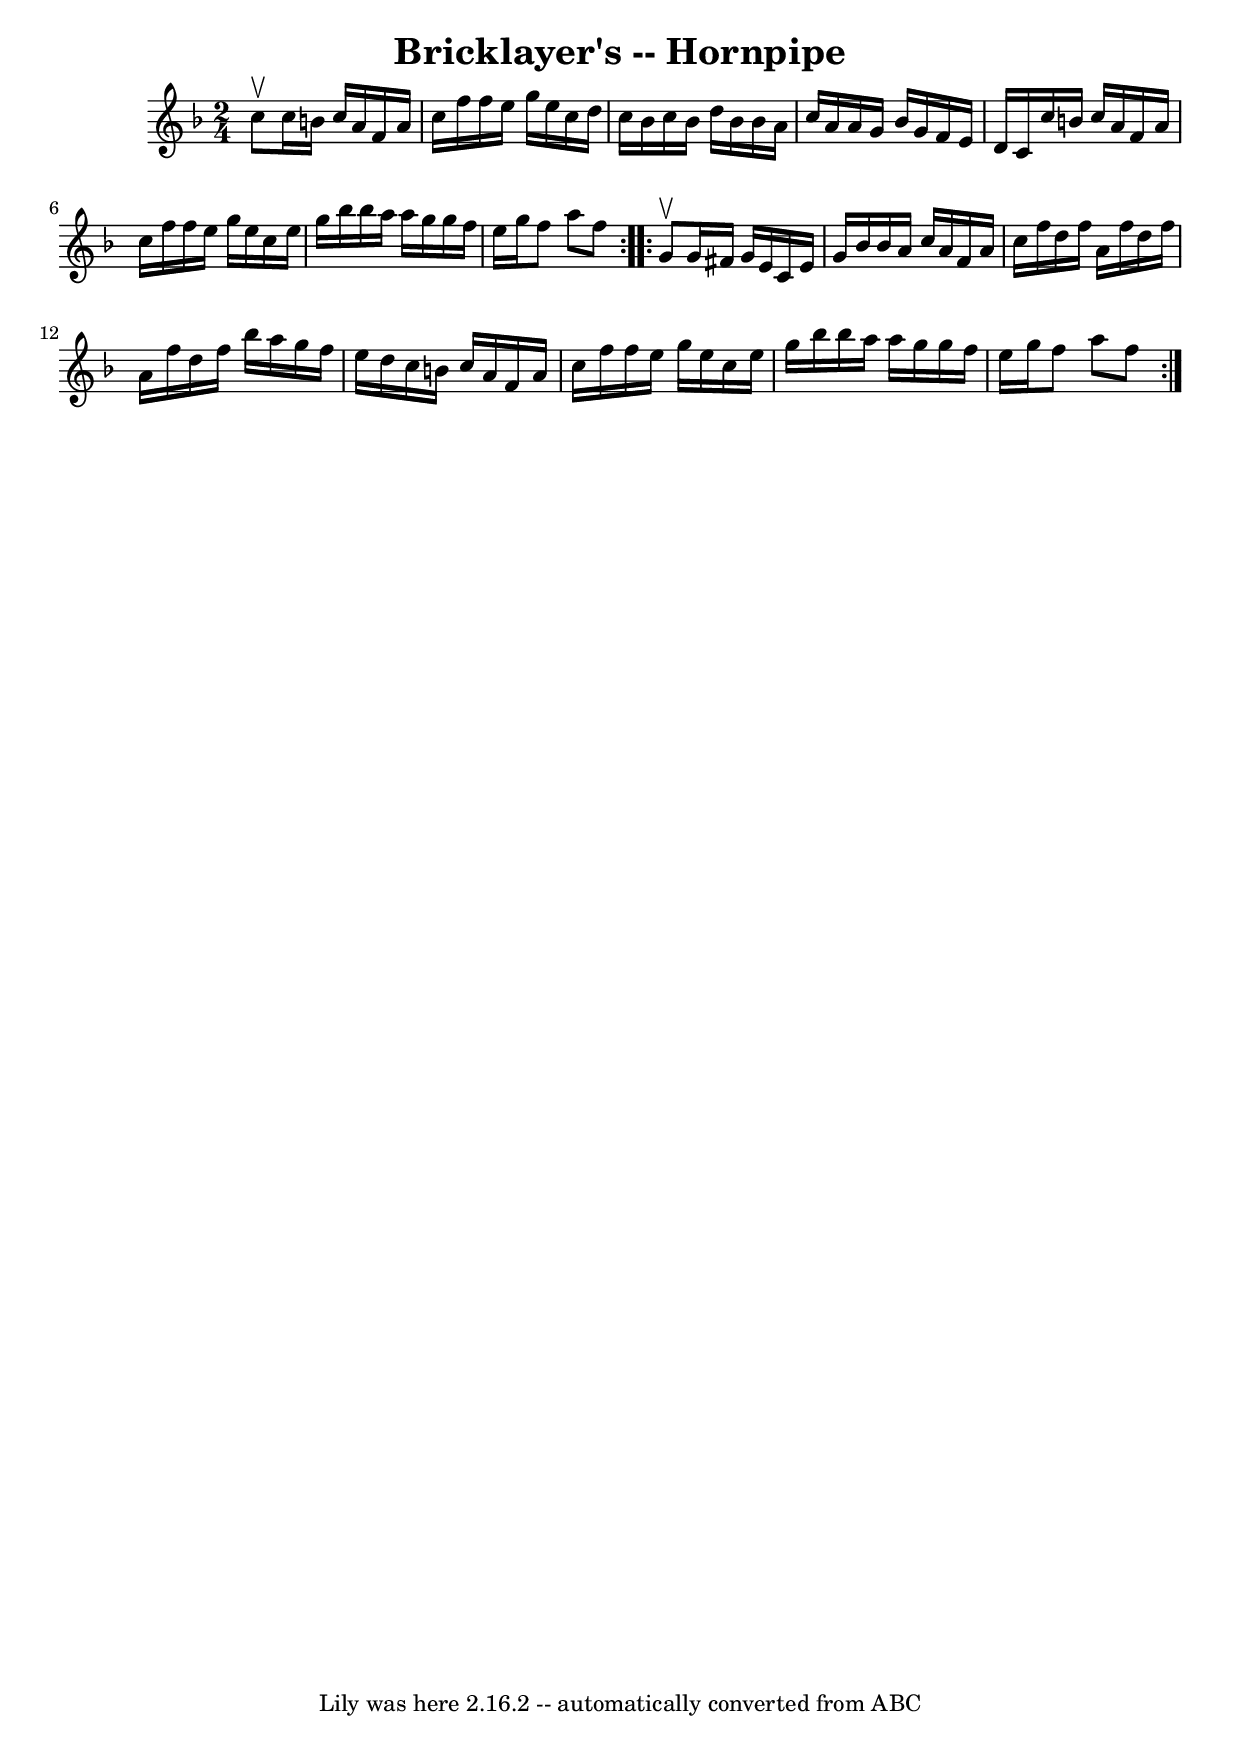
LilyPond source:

\version "2.16.2"
\include "Mammoth.ily"
\header {
  %% book = "Cole's 1000 Fiddle Tunes"
  crossRefNumber = "1"
  footnotes = ""
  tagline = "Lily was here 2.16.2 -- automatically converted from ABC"
  title = "Bricklayer's -- Hornpipe"

}
voicedefault =  {



  \repeat volta 2 {

    \time 2/4 
    \key f \major
 c''8^\upbow |
    c''16 b'16 c''16    
    a'16 f'16 a'16 c''16 f''16  |
    f''16 e''16 g''16    
    e''16 c''16 d''16 c''16 bes'16  |
    c''16 bes'16 d''16 
    bes'16 bes'16 a'16 c''16 a'16  |
    a'16 g'16 bes'16 
    g'16 f'16 e'16 d'16 c'16  |
    c''16 b'16 c''16    
    a'16 f'16 a'16 c''16 f''16  |
    f''16 e''16 g''16    
    e''16 c''16 e''16 g''16 bes''16  |
    bes''16 a''16    
    a''16 g''16 g''16 f''16 e''16 g''16  |
    f''8 a''8    
    f''8  
  }     
  \repeat volta 2 {
    g'8^\upbow |
    g'16 fis'16 g'16   
    e'16 c'16 e'16 g'16 bes'16  |
    bes'16 a'16 c''16    
    a'16 f'16 a'16 c''16 f''16  |
    d''16 f''16 a'16    
    f''16 d''16 f''16 a'16 f''16  |
    d''16 f''16 bes''16  
    a''16 g''16 f''16 e''16 d''16  |
    c''16 b'16    
    c''16 a'16 f'16 a'16 c''16 f''16  |
    f''16 e''16    
    g''16 e''16 c''16 e''16 g''16 bes''16  |
    bes''16    
    a''16 a''16 g''16 g''16 f''16 e''16 g''16  |
    f''8    
    a''8 f''8  
  }   

}

\score{
  <<

    \context Staff="default"
    {
      \voicedefault 
      
    }

  >>
  \layout {
    
  }
  \midi {
  }

}
